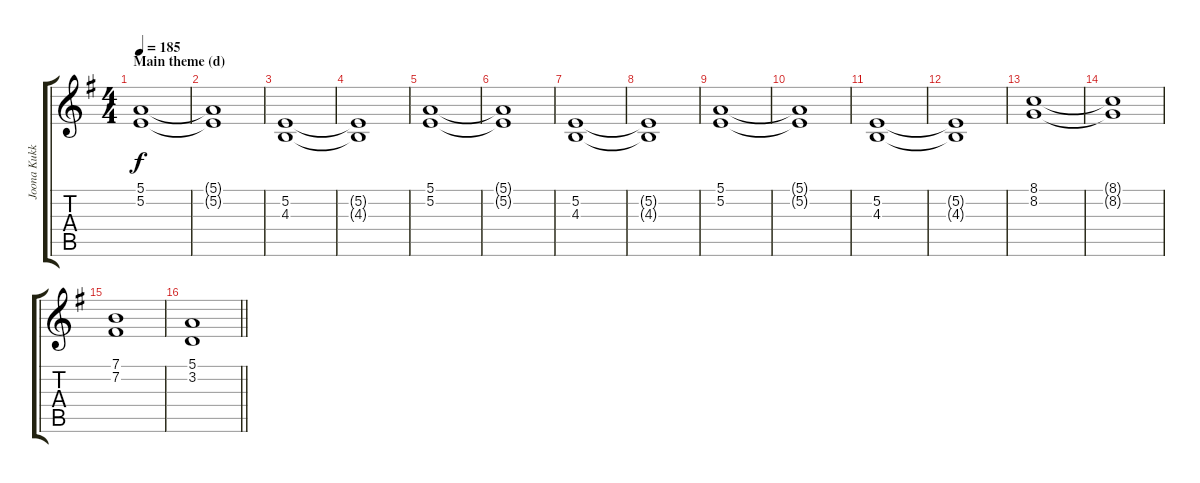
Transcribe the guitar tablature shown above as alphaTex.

\track ("Joona Kukkola (strings pad)" "Joona Kukk") {instrument stringensemble1}
\staff {score tabs}
\tuning (E4 B3 G3 D3 A2 E2) {hide}
\ts (4 4)
\section ("" "Main theme (d)")
\tempo 185
\clef g2
\ks eminor
(5.1 5.2).1{dy f} |
(5.1{t} 5.2{t}).1 |
(5.2 4.3).1 |
(5.2{t} 4.3{t}).1 |
(5.1 5.2).1 |
(5.1{t} 5.2{t}).1 |
(5.2 4.3).1 |
(5.2{t} 4.3{t}).1 |
(5.1 5.2).1 |
(5.1{t} 5.2{t}).1 |
(5.2 4.3).1 |
(5.2{t} 4.3{t}).1 |
(8.1 8.2).1 |
(8.1{t} 8.2{t}).1 |
(7.1 7.2).1 |
\barLineRight lightlight
(5.1 3.2).1
